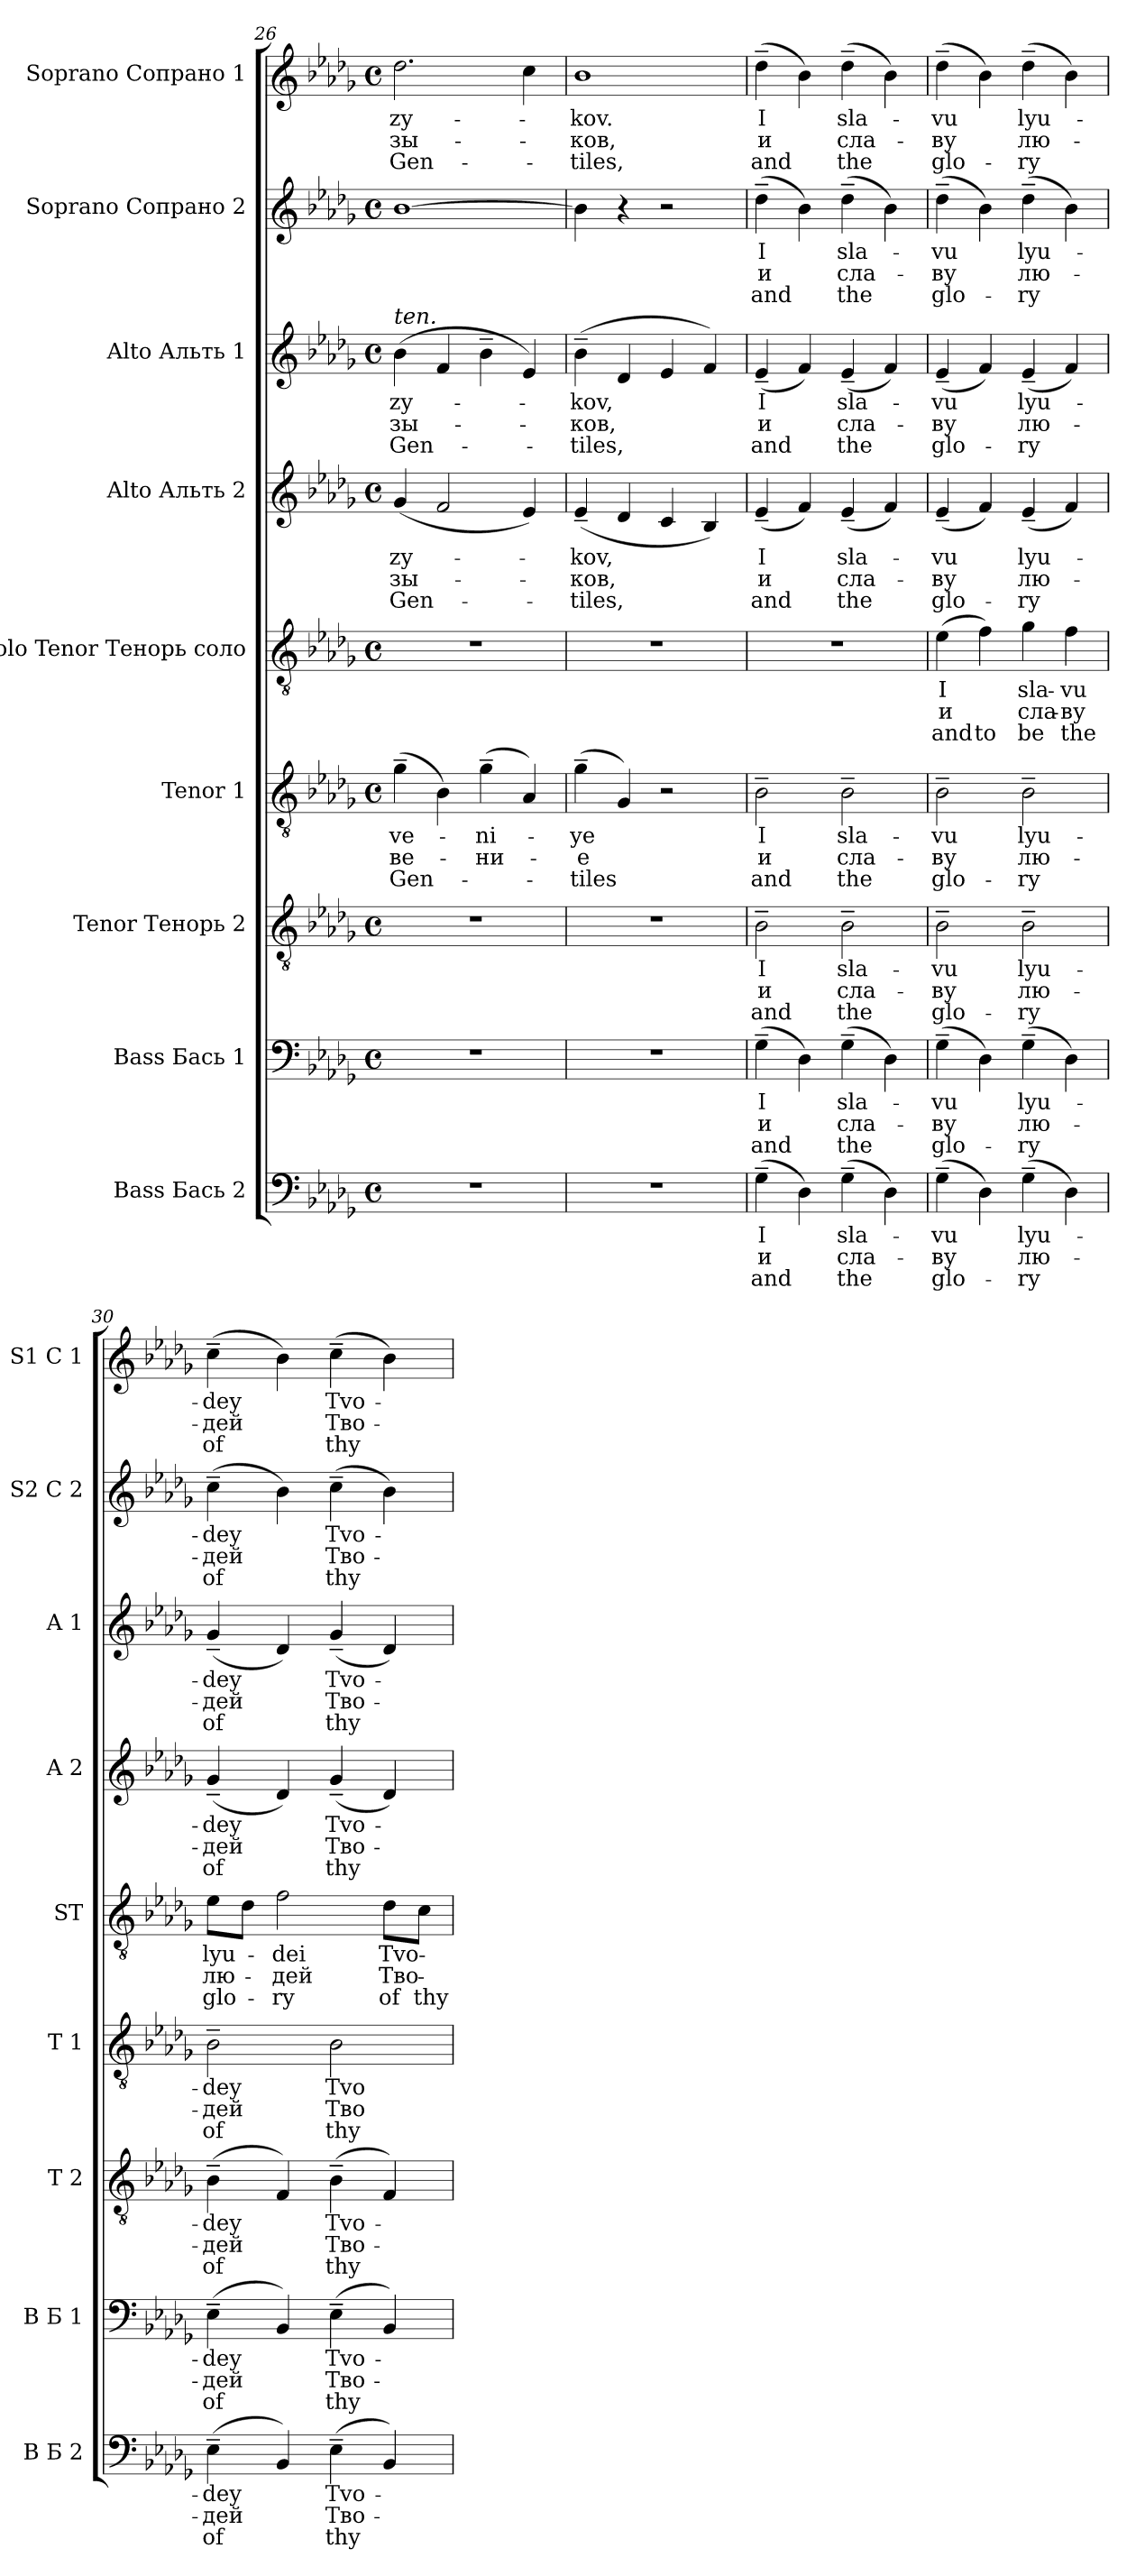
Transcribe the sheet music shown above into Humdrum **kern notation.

**kern	**text	**text	**text	**kern	**text	**text	**text	**kern	**text	**text	**text	**kern	**text	**text	**text	**kern	**text	**text	**text	**kern	**text	**text	**text	**kern	**text	**text	**text	**kern	**text	**text	**text	**kern	**text	**text	**text
*part9	*part9	*part9	*part9	*part8	*part8	*part8	*part8	*part7	*part7	*part7	*part7	*part6	*part6	*part6	*part6	*part5	*part5	*part5	*part5	*part4	*part4	*part4	*part4	*part3	*part3	*part3	*part3	*part2	*part2	*part2	*part2	*part1	*part1	*part1	*part1
*staff9	*staff9	*staff9	*staff9	*staff8	*staff8	*staff8	*staff8	*staff7	*staff7	*staff7	*staff7	*staff6	*staff6	*staff6	*staff6	*staff5	*staff5	*staff5	*staff5	*staff4	*staff4	*staff4	*staff4	*staff3	*staff3	*staff3	*staff3	*staff2	*staff2	*staff2	*staff2	*staff1	*staff1	*staff1	*staff1
*I"Bass Бась 2	*	*	*	*I"Bass Бась 1	*	*	*	*I"Tenor Тенорь 2	*	*	*	*I"Tenor 1	*	*	*	*I"Solo Tenor Тенорь соло	*	*	*	*I"Alto Альть 2	*	*	*	*I"Alto Альть 1	*	*	*	*I"Soprano Сопрано 2	*	*	*	*I"Soprano Сопрано 1	*	*	*
*I'B Б 2	*	*	*	*I'B Б 1	*	*	*	*I'T 2	*	*	*	*I'T 1	*	*	*	*I'ST	*	*	*	*I'A 2	*	*	*	*I'A 1	*	*	*	*I'S2 С 2	*	*	*	*I'S1 С 1	*	*	*
*clefF4	*	*	*	*clefF4	*	*	*	*clefGv2	*	*	*	*clefGv2	*	*	*	*clefGv2	*	*	*	*clefG2	*	*	*	*clefG2	*	*	*	*clefG2	*	*	*	*clefG2	*	*	*
*k[b-e-a-d-g-]	*	*	*	*k[b-e-a-d-g-]	*	*	*	*k[b-e-a-d-g-]	*	*	*	*k[b-e-a-d-g-]	*	*	*	*k[b-e-a-d-g-]	*	*	*	*k[b-e-a-d-g-]	*	*	*	*k[b-e-a-d-g-]	*	*	*	*k[b-e-a-d-g-]	*	*	*	*k[b-e-a-d-g-]	*	*	*
*D-:	*	*	*	*D-:	*	*	*	*D-:	*	*	*	*D-:	*	*	*	*D-:	*	*	*	*D-:	*	*	*	*D-:	*	*	*	*D-:	*	*	*	*D-:	*	*	*
*M4/4	*	*	*	*M4/4	*	*	*	*M4/4	*	*	*	*M4/4	*	*	*	*M4/4	*	*	*	*M4/4	*	*	*	*M4/4	*	*	*	*M4/4	*	*	*	*M4/4	*	*	*
*met(c)	*	*	*	*met(c)	*	*	*	*met(c)	*	*	*	*met(c)	*	*	*	*met(c)	*	*	*	*met(c)	*	*	*	*met(c)	*	*	*	*met(c)	*	*	*	*met(c)	*	*	*
=26	=26	=26	=26	=26	=26	=26	=26	=26	=26	=26	=26	=26	=26	=26	=26	=26	=26	=26	=26	=26	=26	=26	=26	=26	=26	=26	=26	=26	=26	=26	=26	=26	=26	=26	=26
!	!	!	!	!	!	!	!	!	!	!	!	!	!LO:LY:b	!LO:LY:b	!LO:LY:b	!	!	!	!	!	!LO:LY:b	!LO:LY:b	!LO:LY:b	!	!LO:LY:b	!LO:LY:b	!LO:LY:b	!	!	!	!	!	!LO:LY:b	!LO:LY:b	!LO:LY:b
1r	.	.	.	1r	.	.	.	1r	.	.	.	(>4g-~\	-ve-	-ве-	Gen-	1r	.	.	.	(<4g-/	-zy-	-зы-	Gen-	(>4b-~~\	-zy-	-зы-	Gen-	[1b-	.	.	.	2.dd-\	-zy-	-зы-	Gen-
.	.	.	.	.	.	.	.	.	.	.	.	4B-\)	.	.	.	.	.	.	.	2f/	.	.	.	4f/	.	.	.	.	.	.	.	.	.	.	.
!	!	!	!	!	!	!	!	!	!	!	!	!	!LO:LY:b	!LO:LY:b	!	!	!	!	!	!	!	!	!	!	!	!	!	!	!	!	!	!	!	!	!
.	.	.	.	.	.	.	.	.	.	.	.	(>4g-~\	-ni-	-ни-	.	.	.	.	.	.	.	.	.	4b-~\	.	.	.	.	.	.	.	.	.	.	.
.	.	.	.	.	.	.	.	.	.	.	.	4A-/)	.	.	.	.	.	.	.	4e-/)	.	.	.	4e-/)	.	.	.	.	.	.	.	4cc\	.	.	.
!!LO:PB:g=z
=27	=27	=27	=27	=27	=27	=27	=27	=27	=27	=27	=27	=27	=27	=27	=27	=27	=27	=27	=27	=27	=27	=27	=27	=27	=27	=27	=27	=27	=27	=27	=27	=27	=27	=27	=27
!	!	!	!	!	!	!	!	!	!	!	!	!	!LO:LY:b	!LO:LY:b	!LO:LY:b	!	!	!	!	!	!LO:LY:b	!LO:LY:b	!LO:LY:b	!	!LO:LY:b	!LO:LY:b	!LO:LY:b	!	!	!	!	!	!LO:LY:b	!LO:LY:b	!LO:LY:b
1r	.	.	.	1r	.	.	.	1r	.	.	.	(>4g-~\	-ye	-е	-tiles	1r	.	.	.	(<4e-~/	-kov,	-ков,	-tiles,	(>4b-~\	-kov,	-ков,	-tiles,	4b-\]	.	.	.	1b-	-kov.	-ков,	-tiles,
.	.	.	.	.	.	.	.	.	.	.	.	4G-/)	.	.	.	.	.	.	.	4d-/	.	.	.	4d-/	.	.	.	4r	.	.	.	.	.	.	.
.	.	.	.	.	.	.	.	.	.	.	.	2r	.	.	.	.	.	.	.	4c/	.	.	.	4e-/	.	.	.	2r	.	.	.	.	.	.	.
.	.	.	.	.	.	.	.	.	.	.	.	.	.	.	.	.	.	.	.	4B-/)	.	.	.	4f/)	.	.	.	.	.	.	.	.	.	.	.
=28	=28	=28	=28	=28	=28	=28	=28	=28	=28	=28	=28	=28	=28	=28	=28	=28	=28	=28	=28	=28	=28	=28	=28	=28	=28	=28	=28	=28	=28	=28	=28	=28	=28	=28	=28
!	!LO:LY:b	!LO:LY:b	!LO:LY:b	!	!LO:LY:b	!LO:LY:b	!LO:LY:b	!	!LO:LY:b	!LO:LY:b	!LO:LY:b	!	!LO:LY:b	!LO:LY:b	!LO:LY:b	!	!	!	!	!	!LO:LY:b	!LO:LY:b	!LO:LY:b	!	!LO:LY:b	!LO:LY:b	!LO:LY:b	!	!LO:LY:b	!LO:LY:b	!LO:LY:b	!	!LO:LY:b	!LO:LY:b	!LO:LY:b
(>4G-~\	I	и	and	(>4G-~\	I	и	and	2B-~\	I	и	and	2B-~\	I	и	and	1r	.	.	.	(<4e-~/	I	и	and	(<4e-~/	I	и	and	(>4dd-~\	I	и	and	(>4dd-~\	I	и	and
4D-\)	.	.	.	4D-\)	.	.	.	.	.	.	.	.	.	.	.	.	.	.	.	4f/)	.	.	.	4f/)	.	.	.	4b-\)	.	.	.	4b-\)	.	.	.
!	!LO:LY:b	!LO:LY:b	!LO:LY:b	!	!LO:LY:b	!LO:LY:b	!LO:LY:b	!	!LO:LY:b	!LO:LY:b	!LO:LY:b	!	!LO:LY:b	!LO:LY:b	!LO:LY:b	!	!	!	!	!	!LO:LY:b	!LO:LY:b	!LO:LY:b	!	!LO:LY:b	!LO:LY:b	!LO:LY:b	!	!LO:LY:b	!LO:LY:b	!LO:LY:b	!	!LO:LY:b	!LO:LY:b	!LO:LY:b
(>4G-~\	sla-	сла-	the	(>4G-~\	sla-	сла-	the	2B-~\	sla-	сла-	the	2B-~\	sla-	сла-	the	.	.	.	.	(<4e-~/	sla-	сла-	the	(<4e-~/	sla-	сла-	the	(>4dd-~\	sla-	сла-	the	(>4dd-~\	sla-	сла-	the
4D-\)	.	.	.	4D-\)	.	.	.	.	.	.	.	.	.	.	.	.	.	.	.	4f/)	.	.	.	4f/)	.	.	.	4b-\)	.	.	.	4b-\)	.	.	.
=29	=29	=29	=29	=29	=29	=29	=29	=29	=29	=29	=29	=29	=29	=29	=29	=29	=29	=29	=29	=29	=29	=29	=29	=29	=29	=29	=29	=29	=29	=29	=29	=29	=29	=29	=29
!	!LO:LY:b	!LO:LY:b	!LO:LY:b	!	!LO:LY:b	!LO:LY:b	!LO:LY:b	!	!LO:LY:b	!LO:LY:b	!LO:LY:b	!	!LO:LY:b	!LO:LY:b	!LO:LY:b	!	!LO:LY:b	!LO:LY:b	!LO:LY:b	!	!LO:LY:b	!LO:LY:b	!LO:LY:b	!	!LO:LY:b	!LO:LY:b	!LO:LY:b	!	!LO:LY:b	!LO:LY:b	!LO:LY:b	!	!LO:LY:b	!LO:LY:b	!LO:LY:b
(>4G-~\	-vu	-ву	glo-	(>4G-~\	-vu	-ву	glo-	2B-~\	-vu	-ву	glo-	2B-~\	-vu	-ву	glo-	(>4e-\	I	и	and	(<4e-~/	-vu	-ву	glo-	(<4e-~/	-vu	-ву	glo-	(>4dd-~\	-vu	-ву	glo-	(>4dd-~\	-vu	-ву	glo-
!	!	!	!	!	!	!	!	!	!	!	!	!	!	!	!	!	!	!	!LO:LY:b	!	!	!	!	!	!	!	!	!	!	!	!	!	!	!	!
4D-\)	.	.	.	4D-\)	.	.	.	.	.	.	.	.	.	.	.	4f\)	.	.	to	4f/)	.	.	.	4f/)	.	.	.	4b-\)	.	.	.	4b-\)	.	.	.
!	!LO:LY:b	!LO:LY:b	!LO:LY:b	!	!LO:LY:b	!LO:LY:b	!LO:LY:b	!	!LO:LY:b	!LO:LY:b	!LO:LY:b	!	!LO:LY:b	!LO:LY:b	!LO:LY:b	!	!LO:LY:b	!LO:LY:b	!LO:LY:b	!	!LO:LY:b	!LO:LY:b	!LO:LY:b	!	!LO:LY:b	!LO:LY:b	!LO:LY:b	!	!LO:LY:b	!LO:LY:b	!LO:LY:b	!	!LO:LY:b	!LO:LY:b	!LO:LY:b
(>4G-~\	lyu-	лю-	-ry	(>4G-~\	lyu-	лю-	-ry	2B-~\	lyu-	лю-	-ry	2B-~\	lyu-	лю-	-ry	4g-\	sla-	сла-	be	(<4e-~/	lyu-	лю-	-ry	(<4e-~/	lyu-	лю-	-ry	(>4dd-~\	lyu-	лю-	-ry	(>4dd-~\	lyu-	лю-	-ry
!	!	!	!	!	!	!	!	!	!	!	!	!	!	!	!	!	!LO:LY:b	!LO:LY:b	!LO:LY:b	!	!	!	!	!	!	!	!	!	!	!	!	!	!	!	!
4D-\)	.	.	.	4D-\)	.	.	.	.	.	.	.	.	.	.	.	4f\	-vu	-ву	the	4f/)	.	.	.	4f/)	.	.	.	4b-\)	.	.	.	4b-\)	.	.	.
=30	=30	=30	=30	=30	=30	=30	=30	=30	=30	=30	=30	=30	=30	=30	=30	=30	=30	=30	=30	=30	=30	=30	=30	=30	=30	=30	=30	=30	=30	=30	=30	=30	=30	=30	=30
!	!LO:LY:b	!LO:LY:b	!LO:LY:b	!	!LO:LY:b	!LO:LY:b	!LO:LY:b	!	!LO:LY:b	!LO:LY:b	!LO:LY:b	!	!LO:LY:b	!LO:LY:b	!LO:LY:b	!	!LO:LY:b	!LO:LY:b	!LO:LY:b	!	!LO:LY:b	!LO:LY:b	!LO:LY:b	!	!LO:LY:b	!LO:LY:b	!LO:LY:b	!	!LO:LY:b	!LO:LY:b	!LO:LY:b	!	!LO:LY:b	!LO:LY:b	!LO:LY:b
(>4E-~\	-dey	-дей	of	(>4E-~\	-dey	-дей	of	(>4B-~\	-dey	-дей	of	2B-~\	-dey	-дей	of	8e-\L	lyu-	лю-	glo-	(<4g-~/	-dey	-дей	of	(<4g-~/	-dey	-дей	of	(>4cc~\	-dey	-дей	of	(>4cc~\	-dey	-дей	of
.	.	.	.	.	.	.	.	.	.	.	.	.	.	.	.	8d-\J	.	.	.	.	.	.	.	.	.	.	.	.	.	.	.	.	.	.	.
!	!	!	!	!	!	!	!	!	!	!	!	!	!	!	!	!	!LO:LY:b	!LO:LY:b	!LO:LY:b	!	!	!	!	!	!	!	!	!	!	!	!	!	!	!	!
4BB-/)	.	.	.	4BB-/)	.	.	.	4F/)	.	.	.	.	.	.	.	2f\	-dei	-дей	-ry	4d-/)	.	.	.	4d-/)	.	.	.	4b-\)	.	.	.	4b-\)	.	.	.
!	!LO:LY:b	!LO:LY:b	!LO:LY:b	!	!LO:LY:b	!LO:LY:b	!LO:LY:b	!	!LO:LY:b	!LO:LY:b	!LO:LY:b	!	!LO:LY:b	!LO:LY:b	!LO:LY:b	!	!	!	!	!	!LO:LY:b	!LO:LY:b	!LO:LY:b	!	!LO:LY:b	!LO:LY:b	!LO:LY:b	!	!LO:LY:b	!LO:LY:b	!LO:LY:b	!	!LO:LY:b	!LO:LY:b	!LO:LY:b
(>4E-~\	Tvo-	Тво-	thy	(>4E-~\	Tvo-	Тво-	thy	(>4B-~\	Tvo-	Тво-	thy	2B-\	Tvo-	Тво-	thy	.	.	.	.	(<4g-~/	Tvo-	Тво-	thy	(<4g-~/	Tvo-	Тво-	thy	(>4cc~\	Tvo-	Тво-	thy	(>4cc~\	Tvo-	Тво-	thy
!	!	!	!	!	!	!	!	!	!	!	!	!	!	!	!	!	!LO:LY:b	!LO:LY:b	!LO:LY:b	!	!	!	!	!	!	!	!	!	!	!	!	!	!	!	!
4BB-/)	.	.	.	4BB-/)	.	.	.	4F/)	.	.	.	.	.	.	.	8d-\L	Tvo-	Тво-	of	4d-/)	.	.	.	4d-/)	.	.	.	4b-\)	.	.	.	4b-\)	.	.	.
!	!	!	!	!	!	!	!	!	!	!	!	!	!	!	!	!	!	!	!LO:LY:b	!	!	!	!	!	!	!	!	!	!	!	!	!	!	!	!
.	.	.	.	.	.	.	.	.	.	.	.	.	.	.	.	8c\J	.	.	thy	.	.	.	.	.	.	.	.	.	.	.	.	.	.	.	.
=	=	=	=	=	=	=	=	=	=	=	=	=	=	=	=	=	=	=	=	=	=	=	=	=	=	=	=	=	=	=	=	=	=	=	=
*-	*-	*-	*-	*-	*-	*-	*-	*-	*-	*-	*-	*-	*-	*-	*-	*-	*-	*-	*-	*-	*-	*-	*-	*-	*-	*-	*-	*-	*-	*-	*-	*-	*-	*-	*-
